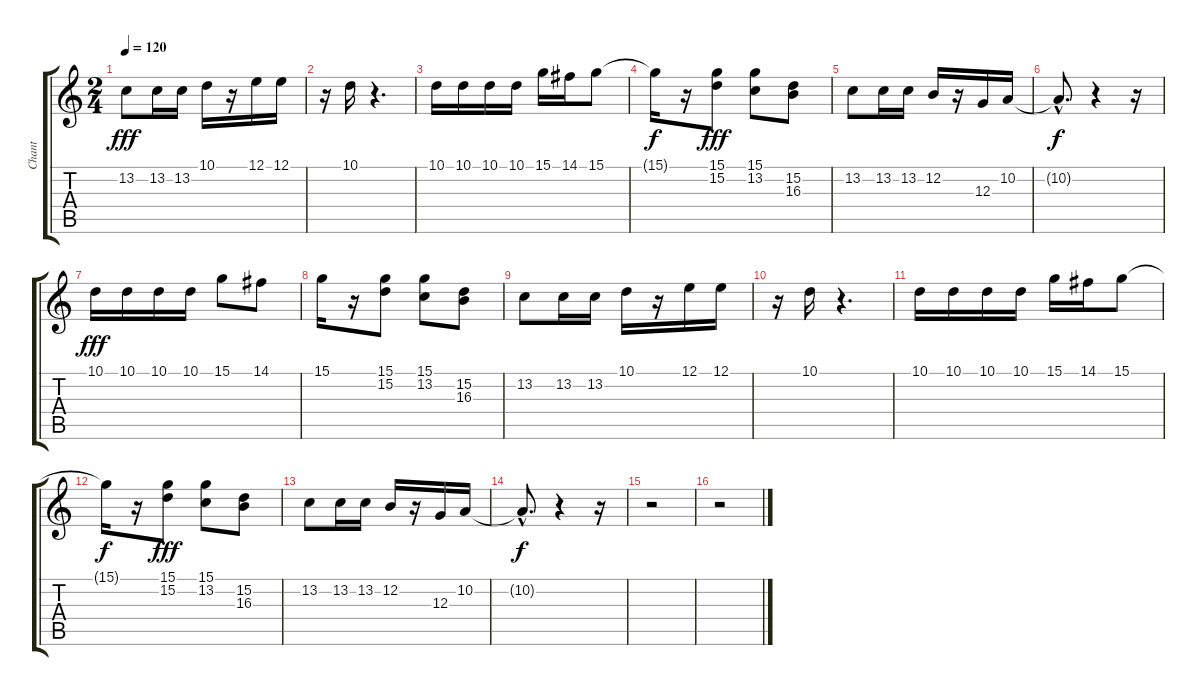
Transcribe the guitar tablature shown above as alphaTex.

\track ("Chant" "Chant") {instrument tenorsax}
\staff {score tabs}
\tuning (E4 B3 G3 D3 A2 E2) {hide}
\ts (2 4)
\tempo 120
\clef g2
\ks c
13.2.8{dy fff balance 6} 13.2.16 13.2.16 10.1.16 r.16 12.1.16 12.1.16 |
r.16 10.1.16 r.4{d} |
10.1.16 10.1.16 10.1.16 10.1.16 15.1.16 14.1.16 15.1.8 |
15.1{t}.16{dy f} r.16 (15.1 15.2).8{dy fff} (15.1 13.2).8 (15.2 16.3).8 |
13.2.8 13.2.16 13.2.16 12.2.16 r.16 12.3.16 10.2.16 |
10.2{hac t}.8{d dy f} r.4 r.16 |
10.1.16{dy fff} 10.1.16 10.1.16 10.1.16 15.1.8 14.1.8 |
15.1.16 r.16 (15.1 15.2).8 (15.1 13.2).8 (15.2 16.3).8 |
13.2.8 13.2.16 13.2.16 10.1.16 r.16 12.1.16 12.1.16 |
r.16 10.1.16 r.4{d} |
10.1.16 10.1.16 10.1.16 10.1.16 15.1.16 14.1.16 15.1.8 |
15.1{t}.16{dy f} r.16 (15.1 15.2).8{dy fff} (15.1 13.2).8 (15.2 16.3).8 |
13.2.8 13.2.16 13.2.16 12.2.16 r.16 12.3.16 10.2.16 |
10.2{hac t}.8{d dy f} r.4 r.16 |
r.2 |
r.2
